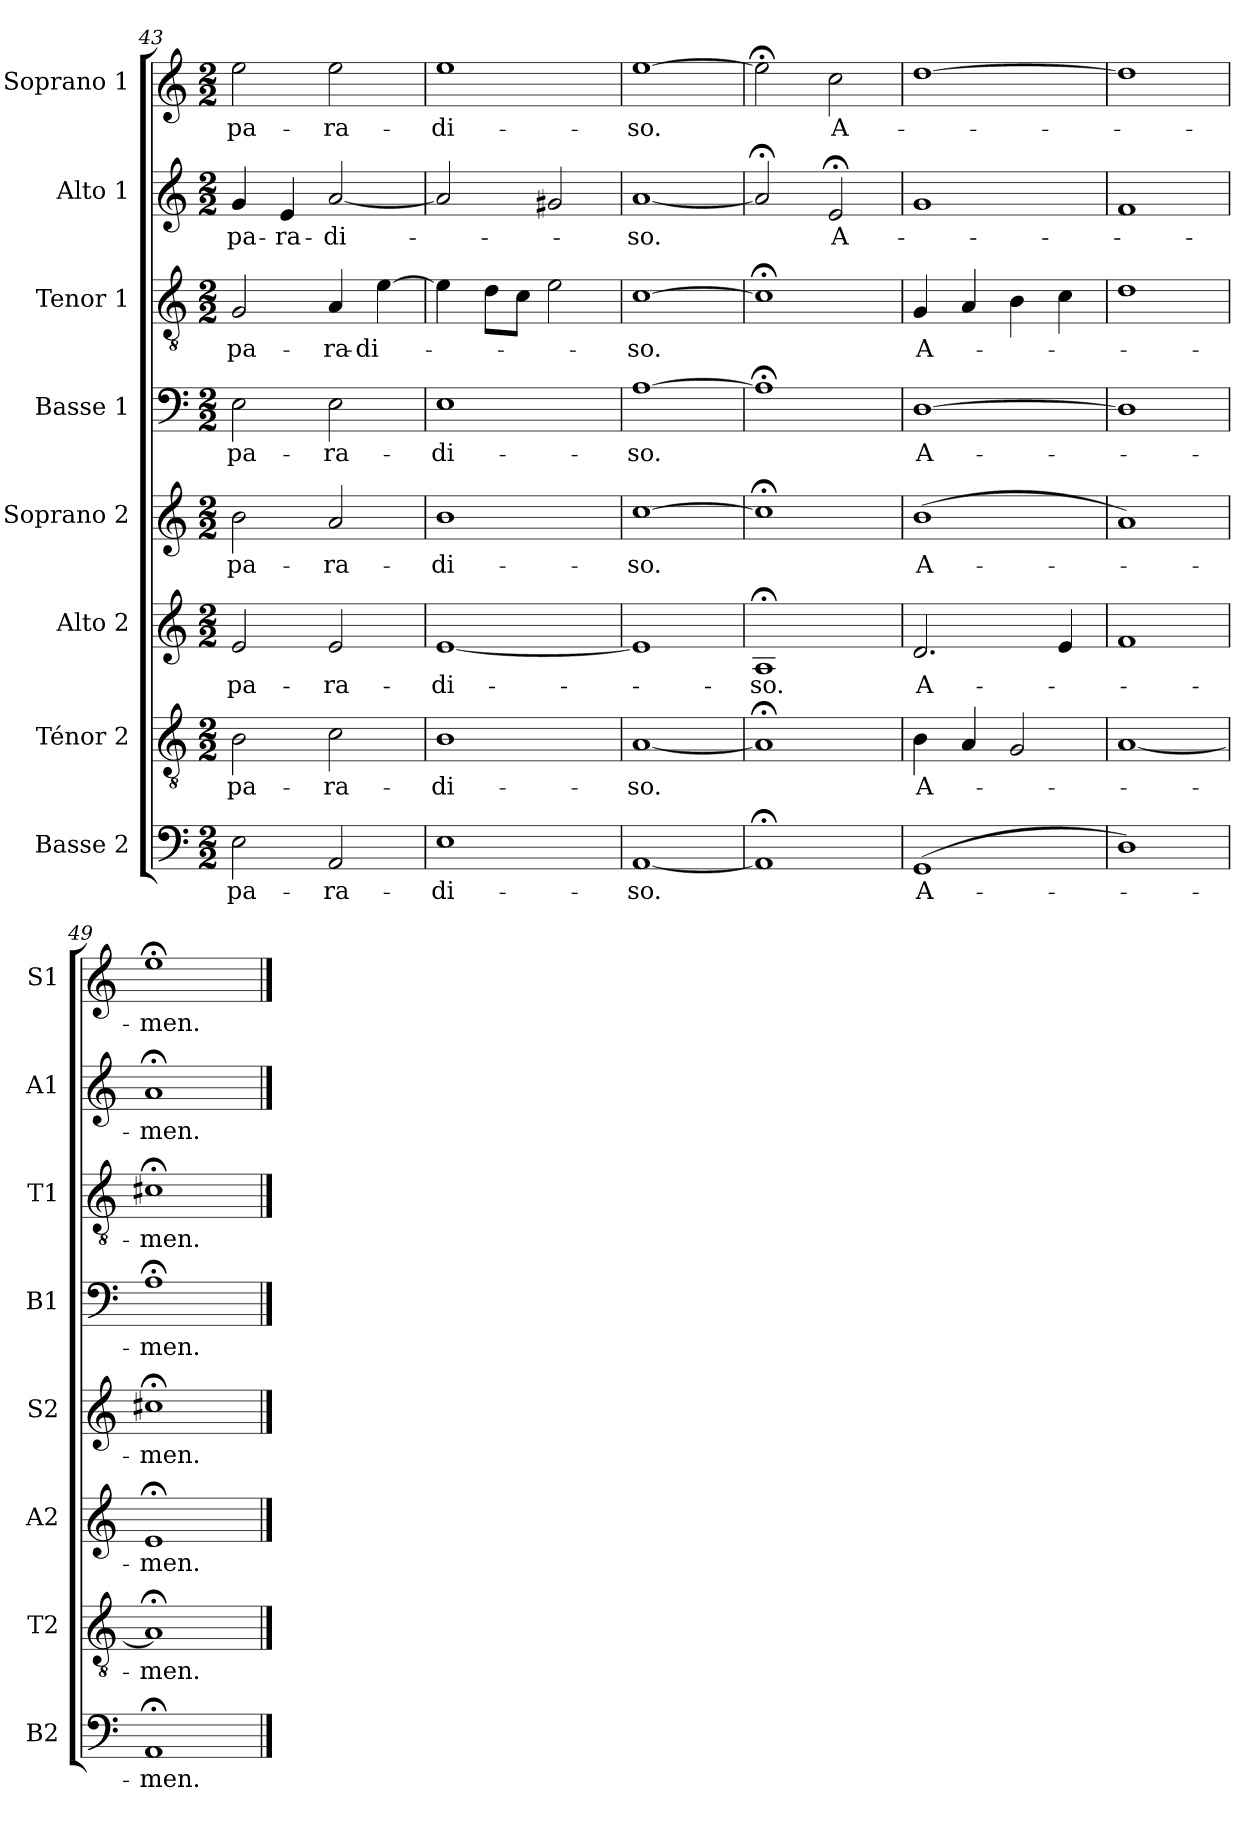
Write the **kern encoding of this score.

**kern	**text	**kern	**text	**kern	**text	**kern	**text	**kern	**text	**kern	**text	**kern	**text	**kern	**text
*part8	*part8	*part7	*part7	*part6	*part6	*part5	*part5	*part4	*part4	*part3	*part3	*part2	*part2	*part1	*part1
*staff8	*staff8	*staff7	*staff7	*staff6	*staff6	*staff5	*staff5	*staff4	*staff4	*staff3	*staff3	*staff2	*staff2	*staff1	*staff1
*I"Basse 2	*	*I"Ténor 2	*	*I"Alto 2	*	*I"Soprano 2	*	*I"Basse 1	*	*I"Tenor 1	*	*I"Alto 1	*	*I"Soprano 1	*
*I'B2	*	*I'T2	*	*I'A2	*	*I'S2	*	*I'B1	*	*I'T1	*	*I'A1	*	*I'S1	*
*clefF4	*	*clefGv2	*	*clefG2	*	*clefG2	*	*clefF4	*	*clefGv2	*	*clefG2	*	*clefG2	*
*k[]	*	*k[]	*	*k[]	*	*k[]	*	*k[]	*	*k[]	*	*k[]	*	*k[]	*
*M2/2	*	*M2/2	*	*M2/2	*	*M2/2	*	*M2/2	*	*M2/2	*	*M2/2	*	*M2/2	*
=43	=43	=43	=43	=43	=43	=43	=43	=43	=43	=43	=43	=43	=43	=43	=43
!	!LO:LY:b	!	!LO:LY:b	!	!LO:LY:b	!	!LO:LY:b	!	!LO:LY:b	!	!LO:LY:b	!	!LO:LY:b	!	!LO:LY:b
2E\	pa-	2B\	pa-	2e/	pa-	2b\	pa-	2E\	pa-	2G/	pa-	4g/	pa-	2ee\	pa-
!	!	!	!	!	!	!	!	!	!	!	!	!	!LO:LY:b	!	!
.	.	.	.	.	.	.	.	.	.	.	.	4e/	-ra-	.	.
!	!LO:LY:b	!	!LO:LY:b	!	!LO:LY:b	!	!LO:LY:b	!	!LO:LY:b	!	!LO:LY:b	!	!LO:LY:b	!	!LO:LY:b
2AA/	-ra-	2c\	-ra-	2e/	-ra-	2a/	-ra-	2E\	-ra-	4A/	-ra-	[2a/	-di-	2ee\	-ra-
!	!	!	!	!	!	!	!	!	!	!	!LO:LY:b	!	!	!	!
.	.	.	.	.	.	.	.	.	.	[4e\	-di-	.	.	.	.
!!LO:PB:g=z
=44	=44	=44	=44	=44	=44	=44	=44	=44	=44	=44	=44	=44	=44	=44	=44
!	!LO:LY:b	!	!LO:LY:b	!	!LO:LY:b	!	!LO:LY:b	!	!LO:LY:b	!	!	!	!	!	!LO:LY:b
1E	-di-	1B	-di-	[1e	-di-	1b	-di-	1E	-di-	4e\]	.	2a/]	.	1ee	-di-
.	.	.	.	.	.	.	.	.	.	8d\L	.	.	.	.	.
.	.	.	.	.	.	.	.	.	.	8c\J	.	.	.	.	.
.	.	.	.	.	.	.	.	.	.	2e\	.	2g#X/	.	.	.
=45	=45	=45	=45	=45	=45	=45	=45	=45	=45	=45	=45	=45	=45	=45	=45
!	!LO:LY:b	!	!LO:LY:b	!	!	!	!LO:LY:b	!	!LO:LY:b	!	!LO:LY:b	!	!LO:LY:b	!	!LO:LY:b
[1AA	-so.	[1A	-so.	1e]	.	[1cc	-so.	[1A	-so.	[1c	so.	[1a	-so.	[1ee	-so.
=46	=46	=46	=46	=46	=46	=46	=46	=46	=46	=46	=46	=46	=46	=46	=46
!	!	!	!	!	!LO:LY:b	!	!	!	!	!	!	!	!	!	!
1AA;<]	.	1A;<]	.	1A;<	-so.	1cc;<]	.	1A;<]	.	1c;<]	.	2a;</]	.	2ee;<\]	.
!	!	!	!	!	!	!	!	!	!	!	!	!	!LO:LY:b	!	!LO:LY:b
.	.	.	.	.	.	.	.	.	.	.	.	2e;</	A-	2cc\	A-
=47	=47	=47	=47	=47	=47	=47	=47	=47	=47	=47	=47	=47	=47	=47	=47
!	!LO:LY:b	!	!LO:LY:b	!	!LO:LY:b	!	!LO:LY:b	!	!LO:LY:b	!	!LO:LY:b	!	!	!	!
(>1GG	A-	4B\	A-	2.d/	A-	(>1b	A-	[1D	A-	4G/	A-	1g	.	[1dd	.
.	.	4A/	.	.	.	.	.	.	.	4A/	.	.	.	.	.
.	.	2G/	.	.	.	.	.	.	.	4B\	.	.	.	.	.
.	.	.	.	4e/	.	.	.	.	.	4c\	.	.	.	.	.
=48	=48	=48	=48	=48	=48	=48	=48	=48	=48	=48	=48	=48	=48	=48	=48
1D)	.	[1A	.	1f	.	1a)	.	1D]	.	1d	.	1f	.	1dd]	.
=49	=49	=49	=49	=49	=49	=49	=49	=49	=49	=49	=49	=49	=49	=49	=49
!	!LO:LY:b	!	!LO:LY:b	!	!LO:LY:b	!	!LO:LY:b	!	!LO:LY:b	!	!LO:LY:b	!	!LO:LY:b	!	!LO:LY:b
1AA;<	-men.	1A;<]	-men.	1e;<	-men.	1cc#i;<	-men.	1A;<	-men.	1c#i;<	-men.	1a;<	-men.	1ee;<	-men.
==	==	==	==	==	==	==	==	==	==	==	==	==	==	==	==
*-	*-	*-	*-	*-	*-	*-	*-	*-	*-	*-	*-	*-	*-	*-	*-
